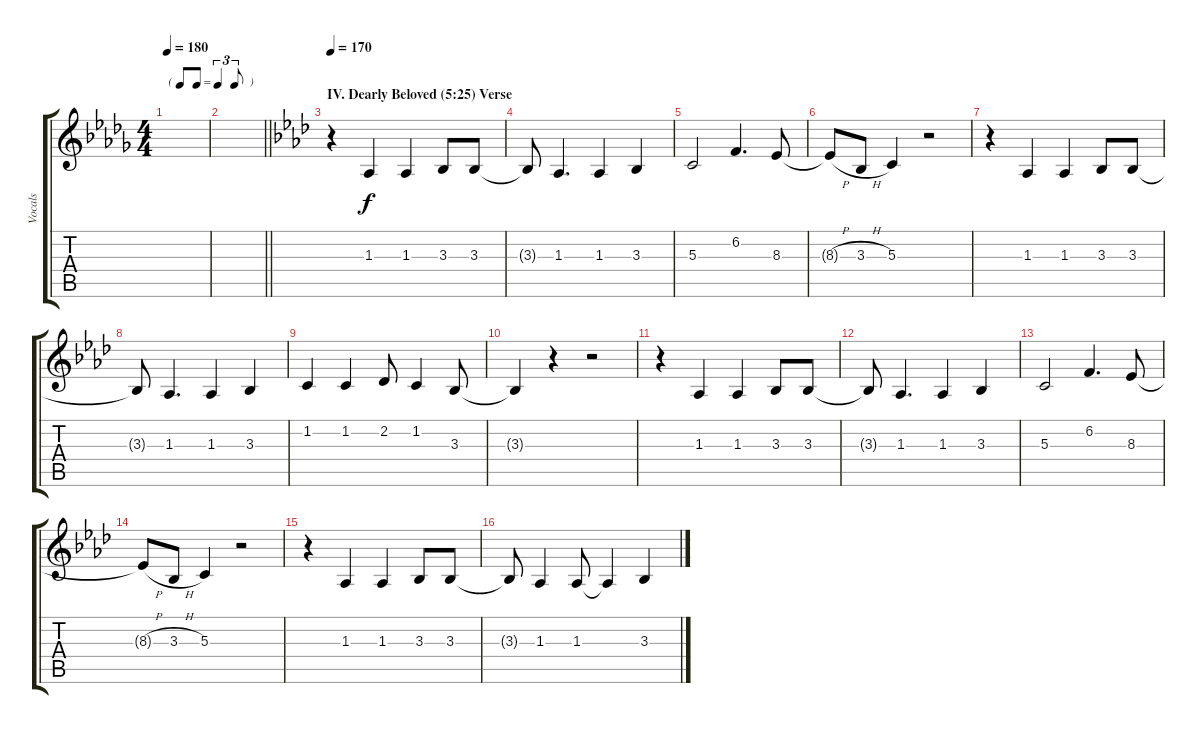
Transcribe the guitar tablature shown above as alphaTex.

\track ("Vocals" "Vocals") {instrument trombone}
\staff {score tabs}
\tuning (E4 B3 G3 D3 A2 E2) {hide}
\ts (4 4)
\tf triplet8th
\tempo 180
\clef g2
\ks db
|
\barLineRight lightlight
|
\section ("" "IV. Dearly Beloved (5:25) Verse")
\tempo 170
\ks ab
r.4 1.3.4 1.3.4 3.3.8 3.3.8 |
3.3{t}.8 1.3.4{d} 1.3.4 3.3.4 |
5.3.2 6.2.4{d} 8.3.8 |
8.3{h t}.8 3.3{h}.8 5.3.4 r.2 |
r.4 1.3.4 1.3.4 3.3.8 3.3.8 |
3.3{t}.8 1.3.4{d} 1.3.4 3.3.4 |
1.2.4 1.2.4 2.2.8 1.2.4 3.3.8 |
3.3{t}.4 r.4 r.2 |
r.4 1.3.4 1.3.4 3.3.8 3.3.8 |
3.3{t}.8 1.3.4{d} 1.3.4 3.3.4 |
5.3.2 6.2.4{d} 8.3.8 |
8.3{h t}.8 3.3{h}.8 5.3.4 r.2 |
r.4 1.3.4 1.3.4 3.3.8 3.3.8 |
3.3{t}.8 1.3.4 1.3.8 1.3{t}.4 3.3.4
